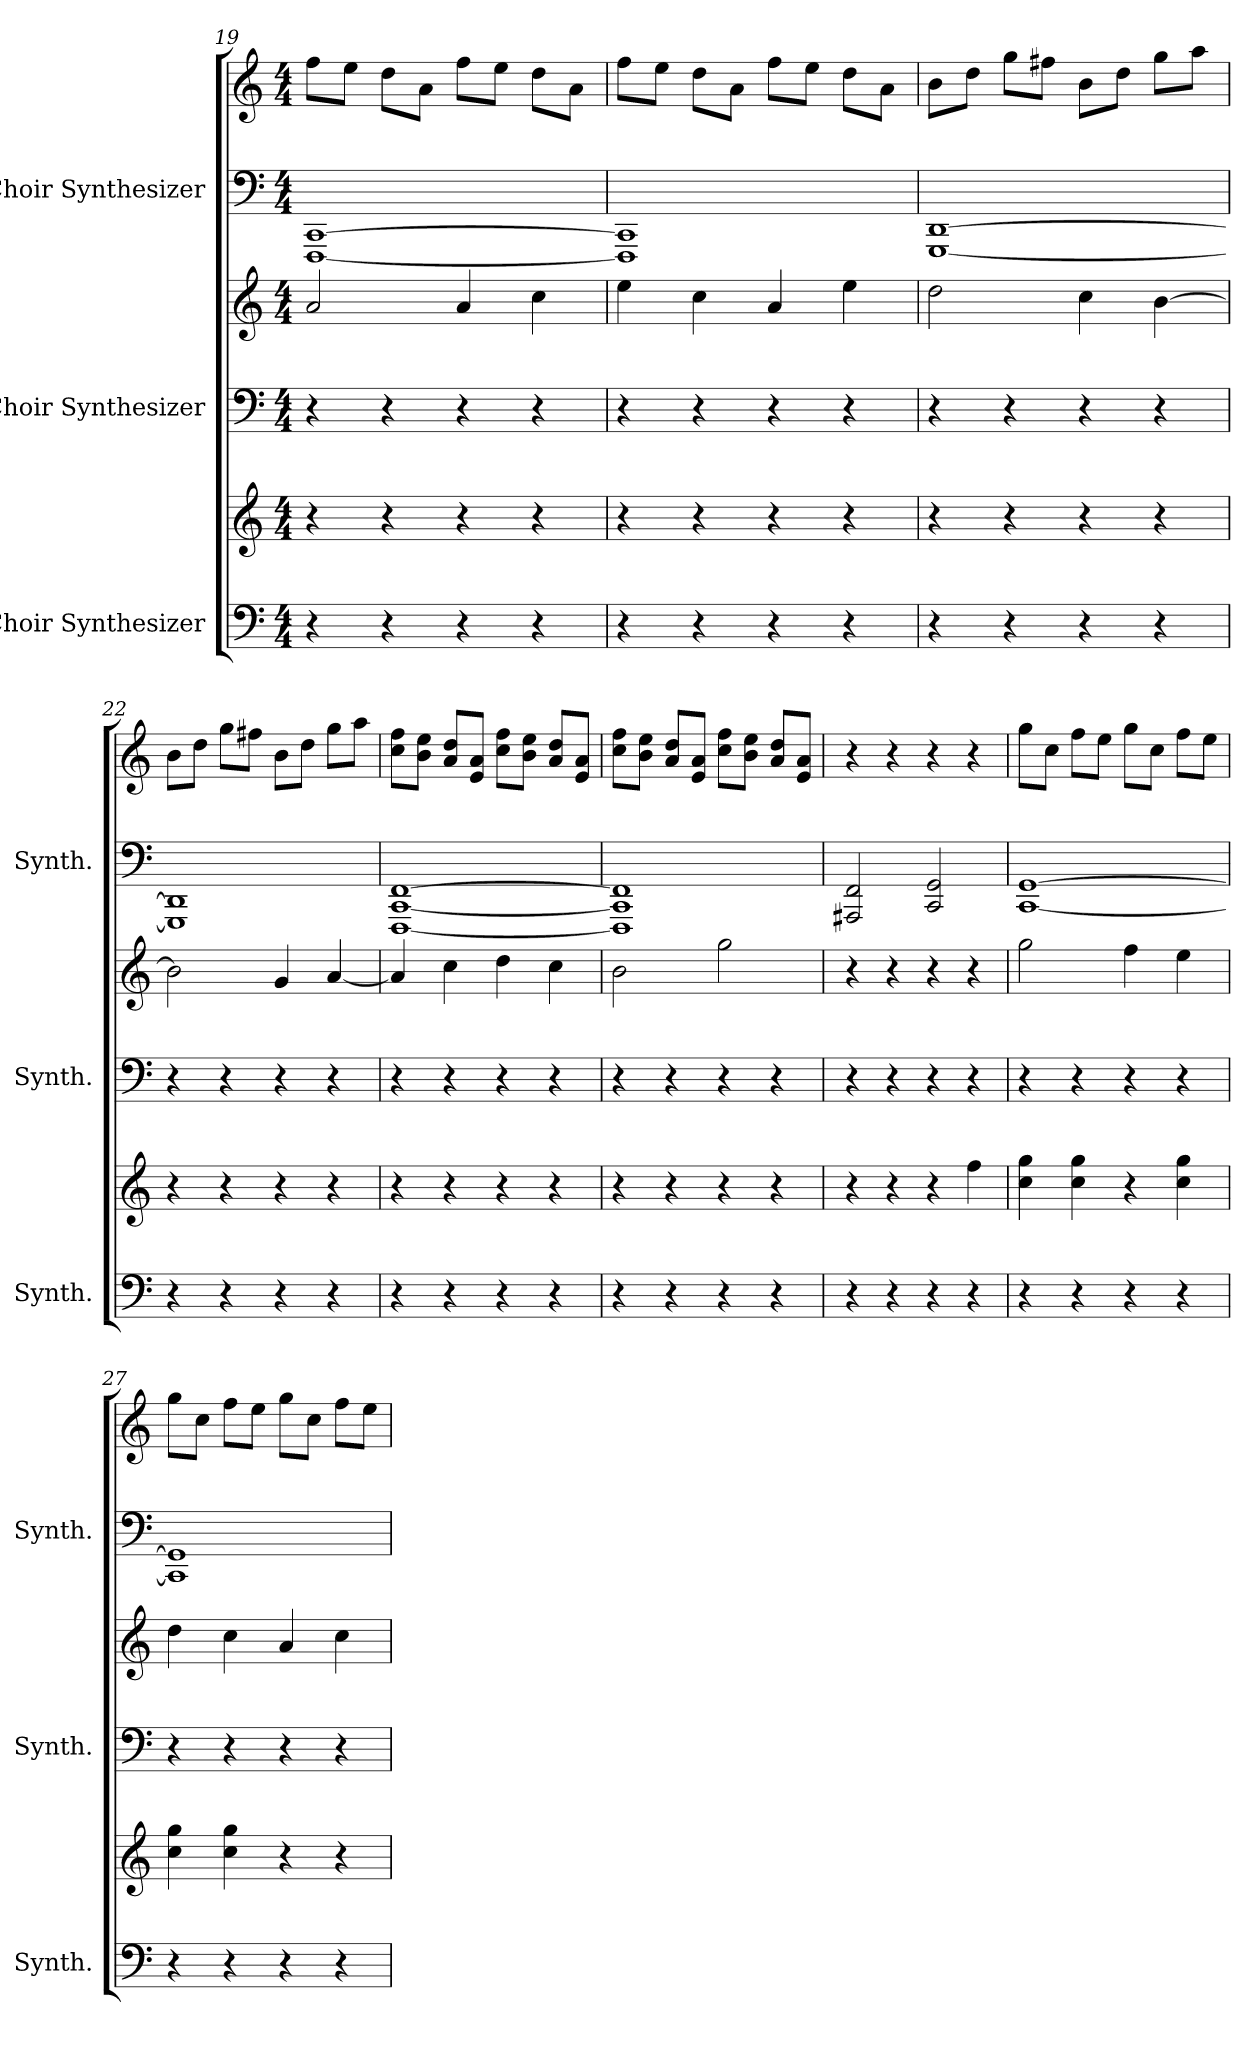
**kern	**kern	**kern	**kern	**kern	**kern
*part3	*part3	*part2	*part2	*part1	*part1
*staff6	*staff5	*staff4	*staff3	*staff2	*staff1
*I"Choir Synthesizer	*	*I"Choir Synthesizer	*	*I"Choir Synthesizer	*
*I'Synth.	*	*I'Synth.	*	*I'Synth.	*
*clefF4	*clefG2	*clefF4	*clefG2	*clefF4	*clefG2
*k[]	*k[]	*k[]	*k[]	*k[]	*k[]
*M4/4	*M4/4	*M4/4	*M4/4	*M4/4	*M4/4
=19	=19	=19	=19	=19	=19
4r	4r	4r	2a	[1CC [1FFF	8ffL
.	.	.	.	.	8eeJ
4r	4r	4r	.	.	8ddL
.	.	.	.	.	8aJ
4r	4r	4r	4a	.	8ffL
.	.	.	.	.	8eeJ
4r	4r	4r	4cc	.	8ddL
.	.	.	.	.	8aJ
=20	=20	=20	=20	=20	=20
4r	4r	4r	4ee	1CC] 1FFF]	8ffL
.	.	.	.	.	8eeJ
4r	4r	4r	4cc	.	8ddL
.	.	.	.	.	8aJ
4r	4r	4r	4a	.	8ffL
.	.	.	.	.	8eeJ
4r	4r	4r	4ee	.	8ddL
.	.	.	.	.	8aJ
=21	=21	=21	=21	=21	=21
4r	4r	4r	2dd	[1GGG [1DD	8bL
.	.	.	.	.	8ddJ
4r	4r	4r	.	.	8ggL
.	.	.	.	.	8ff#XJ
4r	4r	4r	4cc	.	8bL
.	.	.	.	.	8ddJ
4r	4r	4r	[4b	.	8ggL
.	.	.	.	.	8aaJ
=22	=22	=22	=22	=22	=22
4r	4r	4r	2b]	1GGG] 1DD]	8bL
.	.	.	.	.	8ddJ
4r	4r	4r	.	.	8ggL
.	.	.	.	.	8ff#XJ
4r	4r	4r	4g	.	8bL
.	.	.	.	.	8ddJ
4r	4r	4r	[4a	.	8ggL
.	.	.	.	.	8aaJ
=23	=23	=23	=23	=23	=23
4r	4r	4r	4a]	[1FFF [1CC [1FF	8ff 8ccL
.	.	.	.	.	8ee 8bJ
4r	4r	4r	4cc	.	8dd 8aL
.	.	.	.	.	8a 8eJ
4r	4r	4r	4dd	.	8ff 8ccL
.	.	.	.	.	8ee 8bJ
4r	4r	4r	4cc	.	8dd 8aL
.	.	.	.	.	8a 8eJ
=24	=24	=24	=24	=24	=24
4r	4r	4r	2b	1FFF] 1CC] 1FF]	8ff 8ccL
.	.	.	.	.	8ee 8bJ
4r	4r	4r	.	.	8dd 8aL
.	.	.	.	.	8a 8eJ
4r	4r	4r	2gg	.	8ff 8ccL
.	.	.	.	.	8ee 8bJ
4r	4r	4r	.	.	8dd 8aL
.	.	.	.	.	8a 8eJ
=25	=25	=25	=25	=25	=25
4r	4r	4r	4r	2AAA#X 2FF	4r
4r	4r	4r	4r	.	4r
4r	4r	4r	4r	2GG 2CC	4r
4r	4ff	4r	4r	.	4r
=26	=26	=26	=26	=26	=26
4r	4gg 4cc	4r	2gg	[1CC [1GG	8ggL
.	.	.	.	.	8ccJ
4r	4cc 4gg	4r	.	.	8ffL
.	.	.	.	.	8eeJ
4r	4r	4r	4ff	.	8ggL
.	.	.	.	.	8ccJ
4r	4cc 4gg	4r	4ee	.	8ffL
.	.	.	.	.	8eeJ
=27	=27	=27	=27	=27	=27
4r	4cc 4gg	4r	4dd	1CC] 1GG]	8ggL
.	.	.	.	.	8ccJ
4r	4cc 4gg	4r	4cc	.	8ffL
.	.	.	.	.	8eeJ
4r	4r	4r	4a	.	8ggL
.	.	.	.	.	8ccJ
4r	4r	4r	4cc	.	8ffL
.	.	.	.	.	8eeJ
=	=	=	=	=	=
*-	*-	*-	*-	*-	*-
